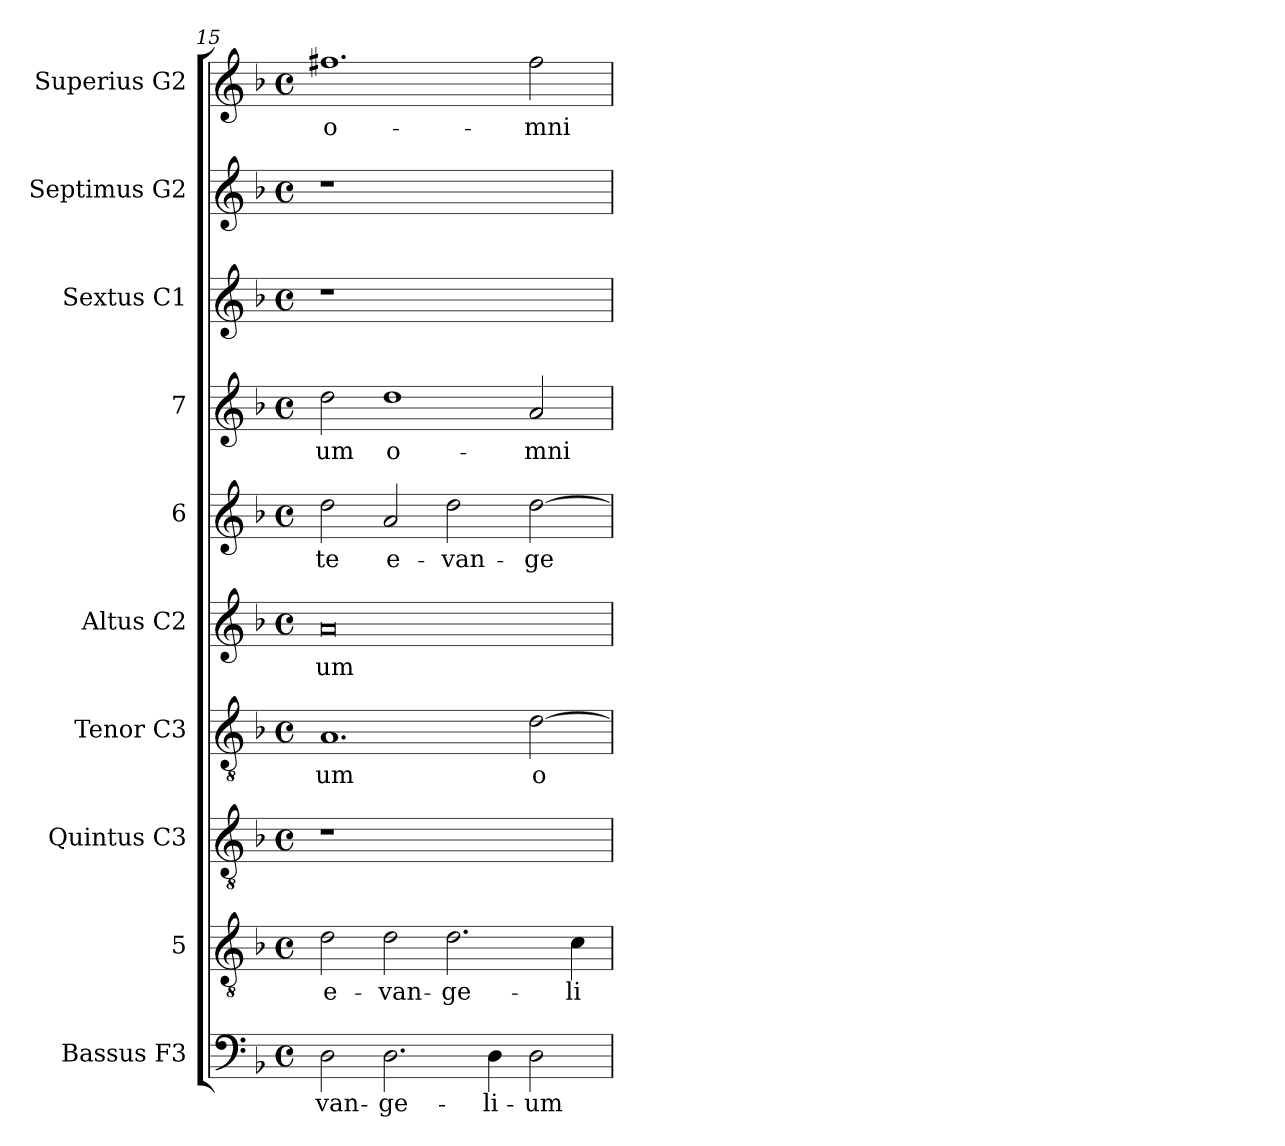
**kern	**text	**kern	**text	**kern	**kern	**text	**kern	**text	**kern	**text	**kern	**text	**kern	**kern	**kern	**text
*part10	*part10	*part9	*part9	*part8	*part7	*part7	*part6	*part6	*part5	*part5	*part4	*part4	*part3	*part2	*part1	*part1
*staff10	*staff10	*staff9	*staff9	*staff8	*staff7	*staff7	*staff6	*staff6	*staff5	*staff5	*staff4	*staff4	*staff3	*staff2	*staff1	*staff1
*I"Bassus  F3	*	*I"5	*	*I"Quintus  C3	*I"Tenor  C3	*	*I"Altus  C2	*	*I"6	*	*I"7	*	*I"Sextus  C1	*I"Septimus  G2	*I"Superius  G2	*
*I'B	*	*	*	*	*I'T	*	*I'A	*	*	*	*	*	*	*	*I'S	*
*clefF4	*	*clefGv2	*	*clefGv2	*clefGv2	*	*clefG2	*	*clefG2	*	*clefG2	*	*clefG2	*clefG2	*clefG2	*
*k[b-]	*	*k[b-]	*	*k[b-]	*k[b-]	*	*k[b-]	*	*k[b-]	*	*k[b-]	*	*k[b-]	*k[b-]	*k[b-]	*
*F:	*	*F:	*	*F:	*F:	*	*F:	*	*F:	*	*F:	*	*F:	*F:	*F:	*
*M4/4	*	*M4/4	*	*M4/4	*M4/4	*	*M4/4	*	*M4/4	*	*M4/4	*	*M4/4	*M4/4	*M4/4	*
*met(c)	*	*met(c)	*	*met(c)	*met(c)	*	*met(c)	*	*met(c)	*	*met(c)	*	*met(c)	*met(c)	*met(c)	*
=15	=15	=15	=15	=15	=15	=15	=15	=15	=15	=15	=15	=15	=15	=15	=15	=15
!	!LO:LY:b:rj	!	!LO:LY:b:cj	!	!	!LO:LY:b:rj	!	!LO:LY:b:rj	!	!LO:LY:b:cj	!	!LO:LY:b:cj	!	!	!	!LO:LY:b:rj
2D\	-van-	2d\	e-	1r	1.A	-um	0a	-um	2dd\	-te	2dd\	-um	1r	1r	1.ff#X	o-
!	!LO:LY:b:rj	!	!LO:LY:b:cj	!	!	!	!	!	!	!LO:LY:b:cj	!	!LO:LY:b:cj	!	!	!	!
2.D\	-ge-	2d\	-van-	.	.	.	.	.	2a/	e-	1dd	o-	.	.	.	.
!	!	!	!LO:LY:b:cj	!	!	!	!	!	!	!LO:LY:b:cj	!	!	!	!	!	!
.	.	2.d\	-ge-	1ryy	.	.	.	.	2dd\	-van-	.	.	1ryy	1ryy	.	.
!	!LO:LY:b:rj	!	!	!	!	!	!	!	!	!	!	!	!	!	!	!
4D\	-li-	.	.	.	.	.	.	.	.	.	.	.	.	.	.	.
!	!LO:LY:b:rj	!	!	!	!	!LO:LY:b:rj	!	!	!	!LO:LY:b:cj	!	!LO:LY:b:cj	!	!	!	!LO:LY:b:rj
2D\	-um	.	.	.	[>2d\	o-	.	.	[>2dd\	-ge-	2a/	-mni	.	.	2ff#\	-mni
!	!	!	!LO:LY:b:cj	!	!	!	!	!	!	!	!	!	!	!	!	!
.	.	4c\	-li-	.	.	.	.	.	.	.	.	.	.	.	.	.
=	=	=	=	=	=	=	=	=	=	=	=	=	=	=	=	=
*-	*-	*-	*-	*-	*-	*-	*-	*-	*-	*-	*-	*-	*-	*-	*-	*-
